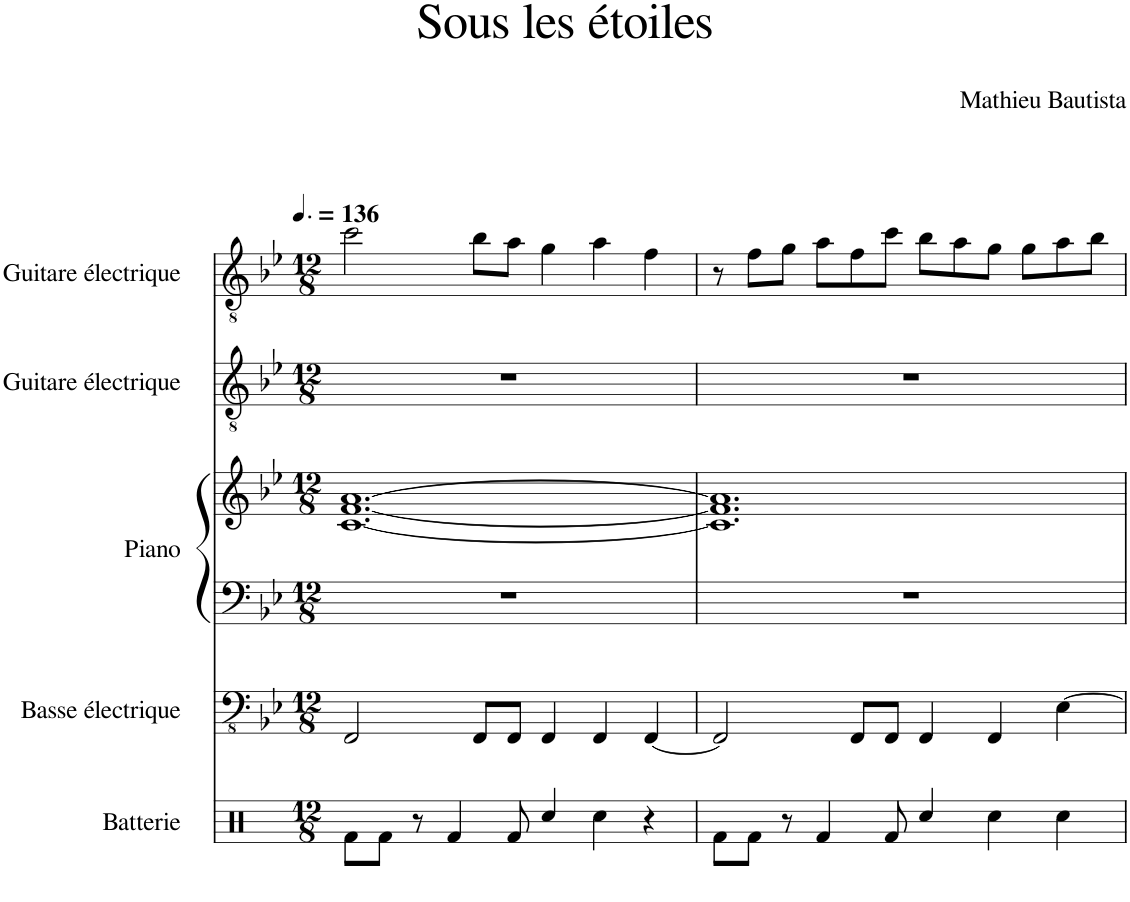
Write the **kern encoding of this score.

**kern	**kern	**kern	**kern	**kern	**kern
*part5	*part4	*part3	*part3	*part2	*part1
*staff6	*staff5	*staff4	*staff3	*staff2	*staff1
*I"Batterie	*I"Basse électrique	*I"Piano	*	*I"Guitare électrique	*I"Guitare électrique
*I'Batt.	*I'B. él.	*I'Pia.	*	*I'Guit. El.	*I'Guit. El.
*clefX	*clefFv4	*clefF4	*clefG2	*clefGv2	*clefGv2
*k[]	*k[b-e-]	*k[b-e-]	*k[b-e-]	*k[b-e-]	*k[b-e-]
*M12/8	*M12/8	*M12/8	*M12/8	*M12/8	*M12/8
*MM204	*MM204	*MM204	*MM204	*MM204	*MM204
=1	=1	=1	=1	=1	=1
8Rf\L	2FFF/	1.r	[1.c [1.f [1.a	1.r	2cc\
8Rf\J	.	.	.	.	.
8r	.	.	.	.	.
4Rf/	.	.	.	.	.
.	8FFF/L	.	.	.	8b-\L
8Rf/	8FFF/J	.	.	.	8a\J
4Rcc/	4FFF/	.	.	.	4g\
4Rcc\	4FFF/	.	.	.	4a\
4r	[4FFF/	.	.	.	4f\
=2	=2	=2	=2	=2	=2
8Rf\L	2FFF/]	1.r	1.c] 1.f] 1.a]	1.r	8r
8Rf\J	.	.	.	.	8f\L
8r	.	.	.	.	8g\J
4Rf/	.	.	.	.	8a\L
.	8FFF/L	.	.	.	8f\
8Rf/	8FFF/J	.	.	.	8cc\J
4Rcc/	4FFF/	.	.	.	8b-\L
.	.	.	.	.	8a\
4Rcc\	4FFF/	.	.	.	8g\J
.	.	.	.	.	8g\L
4Rcc\	[4EE-\	.	.	.	8a\
.	.	.	.	.	8b-\J
=	=	=	=	=	=
*-	*-	*-	*-	*-	*-
